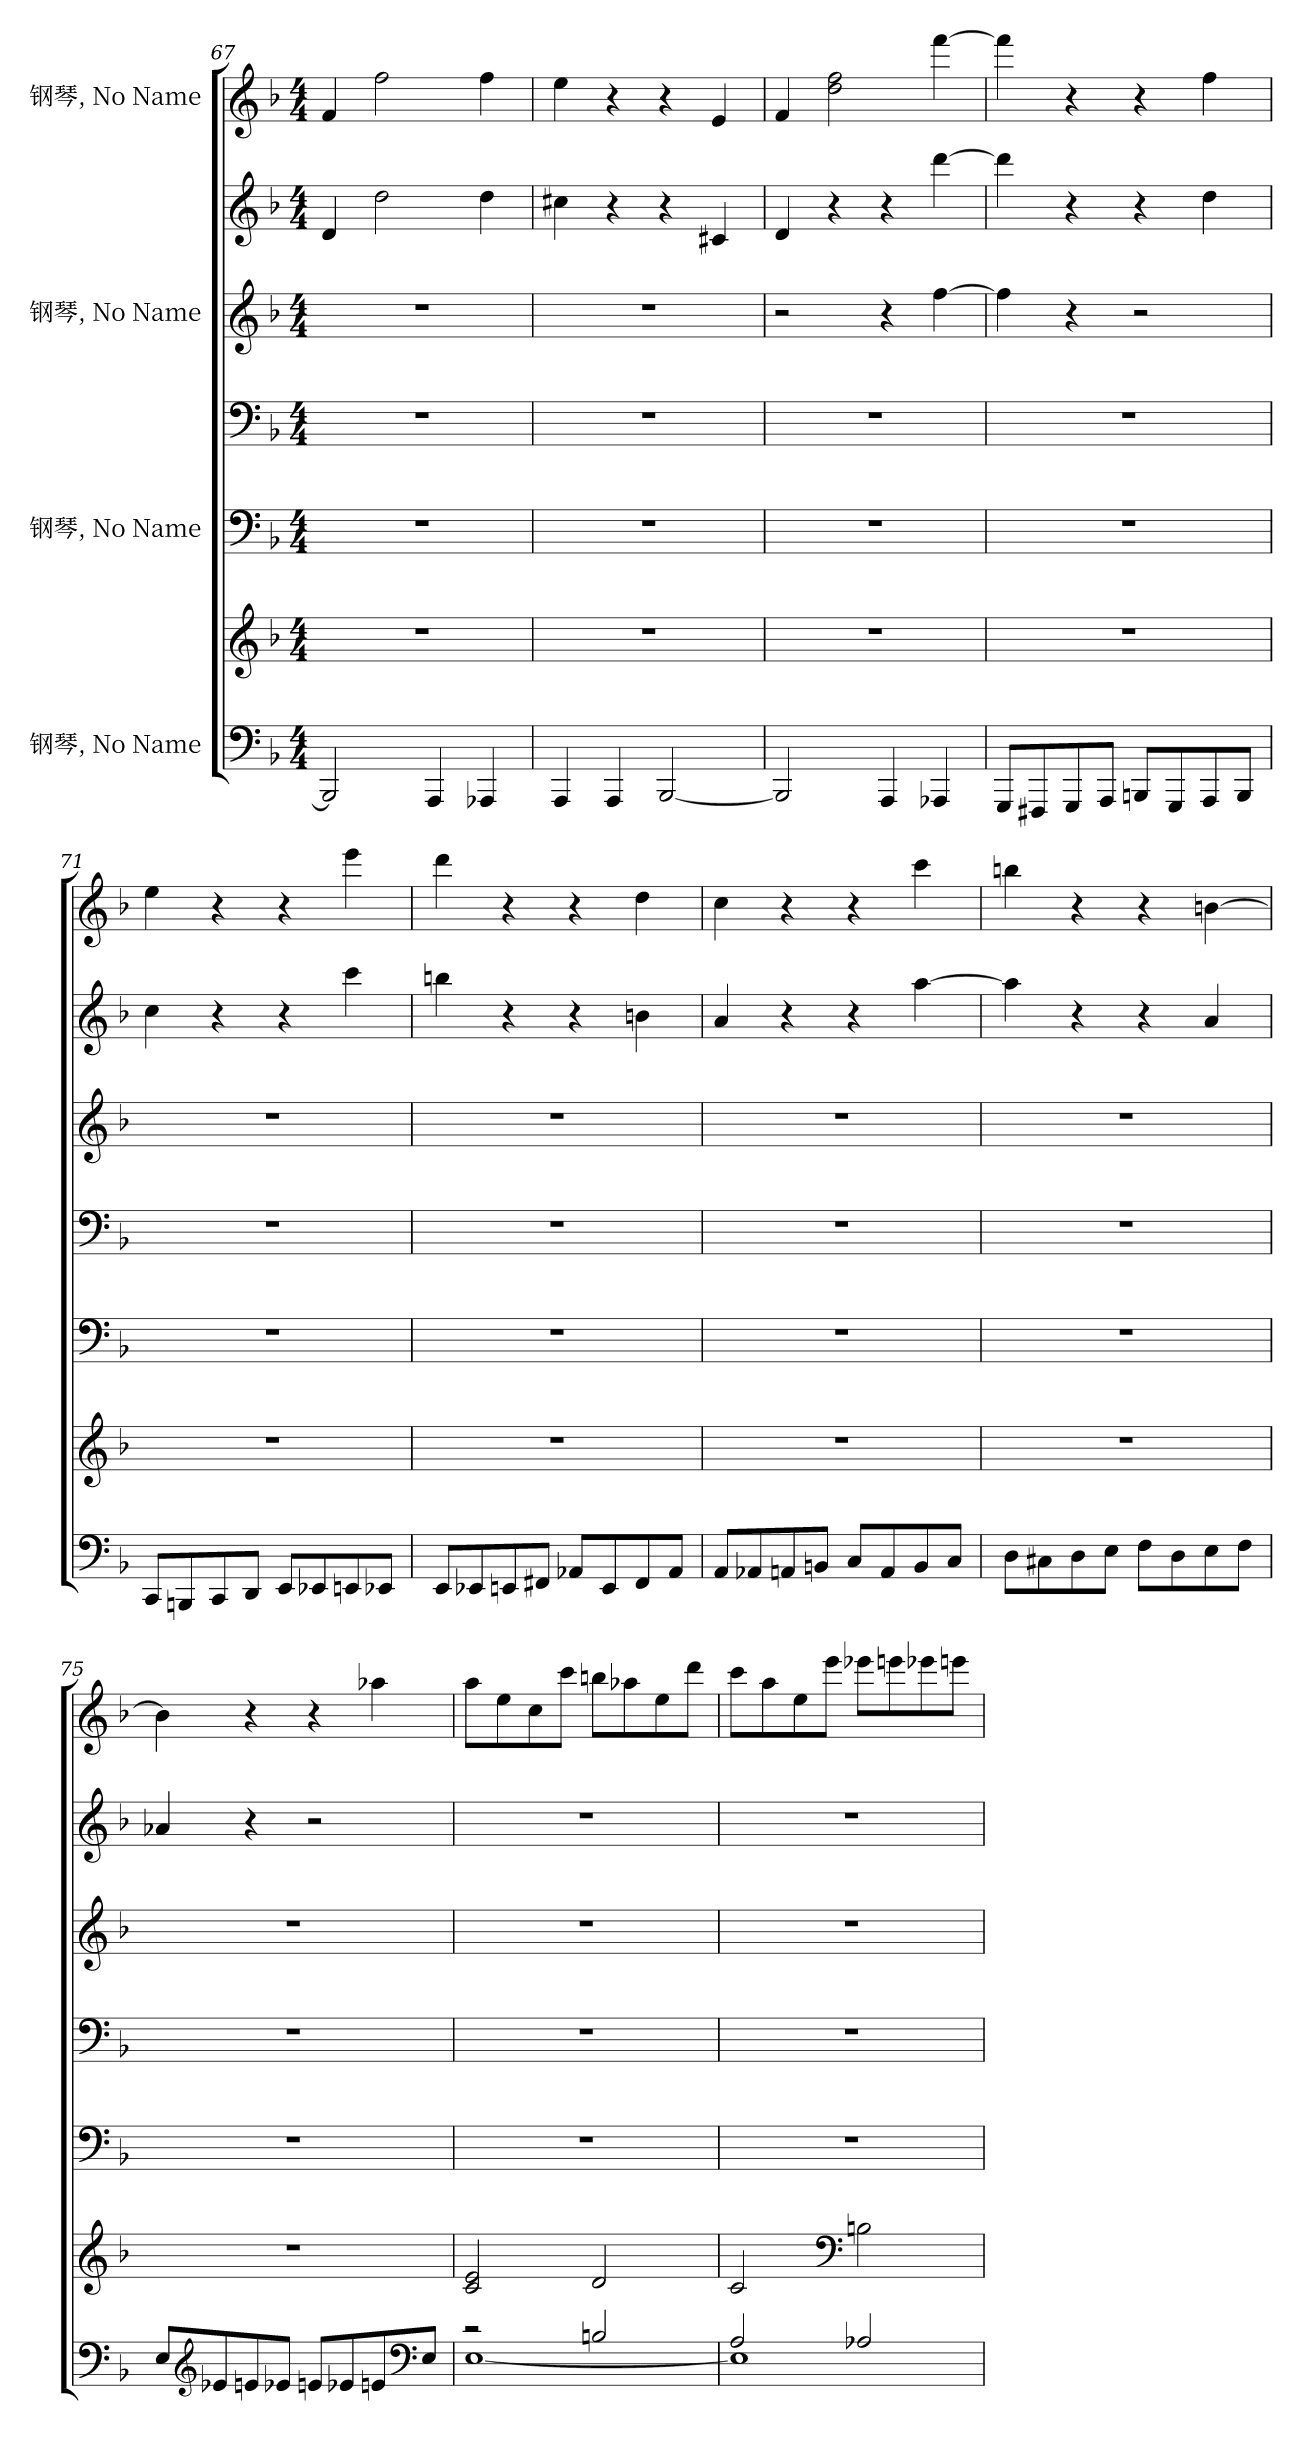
**kern	**kern	**kern	**kern	**kern	**kern	**kern
*part4	*part4	*part3	*part3	*part2	*part2	*part1
*staff7	*staff6	*staff5	*staff4	*staff3	*staff2	*staff1
*I"钢琴, No Name	*	*I"钢琴, No Name	*	*I"钢琴, No Name	*	*I"钢琴, No Name
!!LO:PB:g=z
*clefF4	*clefG2	*clefF4	*clefF4	*clefG2	*clefG2	*clefG2
*k[b-]	*k[b-]	*k[b-]	*k[b-]	*k[b-]	*k[b-]	*k[b-]
*M4/4	*M4/4	*M4/4	*M4/4	*M4/4	*M4/4	*M4/4
*MM249	*MM249	*MM249	*MM249	*MM249	*MM249	*MM249
=67	=67	=67	=67	=67	=67	=67
2BBB-/]	1r	1r	1r	1r	4d/	4f/
.	.	.	.	.	2dd\	2ff\
4AAA/	.	.	.	.	.	.
4AAA-X/	.	.	.	.	4dd\	4ff\
=68	=68	=68	=68	=68	=68	=68
*	*	*	*	*	*	*MM249
4AAA/	1r	1r	1r	1r	4cc#X\	4ee\
*	*	*	*	*	*	*MM235
4AAA/	.	.	.	.	4r	4r
*	*	*	*	*	*	*MM249
[2BBB-/	.	.	.	.	4r	4r
*	*	*	*	*	*	*MM237
.	.	.	.	.	4c#X/	4e/
=69	=69	=69	=69	=69	=69	=69
*	*	*	*	*	*	*MM249
2BBB-/]	1r	1r	1r	2r	4d/	4f/
.	.	.	.	.	4r	2dd\ 2ff\
4AAA/	.	.	.	4r	4r	.
*	*	*	*	*	*	*MM239
4AAA-X/	.	.	.	[4ff\	[4ddd\	[4fff\
=70	=70	=70	=70	=70	=70	=70
*	*	*	*	*	*	*MM249
8GGG/L	1r	1r	1r	4ff\]	4ddd\]	4fff\]
8FFF#X/	.	.	.	.	.	.
8GGG/	.	.	.	4r	4r	4r
8AAA/J	.	.	.	.	.	.
8BBBn/L	.	.	.	2r	4r	4r
8GGG/	.	.	.	.	.	.
8AAA/	.	.	.	.	4dd\	4ff\
8BBB/J	.	.	.	.	.	.
=71	=71	=71	=71	=71	=71	=71
*	*	*	*	*	*	*MM249
8CC/L	1r	1r	1r	1r	4cc\	4ee\
8BBBn/	.	.	.	.	.	.
8CC/	.	.	.	.	4r	4r
8DD/J	.	.	.	.	.	.
8EE/L	.	.	.	.	4r	4r
8EE-X/	.	.	.	.	.	.
8EEn/	.	.	.	.	4ccc\	4eee\
8EE-X/J	.	.	.	.	.	.
!!LO:PB:g=z
=72	=72	=72	=72	=72	=72	=72
*	*	*	*	*	*	*MM249
8EE/L	1r	1r	1r	1r	4bbn\	4ddd\
8EE-X/	.	.	.	.	.	.
8EEn/	.	.	.	.	4r	4r
8FF#X/J	.	.	.	.	.	.
8AA-X/L	.	.	.	.	4r	4r
8EE/	.	.	.	.	.	.
8FF#/	.	.	.	.	4bn\	4dd\
8AA-/J	.	.	.	.	.	.
=73	=73	=73	=73	=73	=73	=73
*	*	*	*	*	*	*MM249
8AA/L	1r	1r	1r	1r	4a/	4cc\
8AA-X/	.	.	.	.	.	.
8AAn/	.	.	.	.	4r	4r
8BBn/J	.	.	.	.	.	.
8C/L	.	.	.	.	4r	4r
8AA/	.	.	.	.	.	.
8BB/	.	.	.	.	[4aa\	4ccc\
8C/J	.	.	.	.	.	.
=74	=74	=74	=74	=74	=74	=74
*	*	*	*	*	*	*MM249
8D\L	1r	1r	1r	1r	4aa\]	4bbn\
8C#X\	.	.	.	.	.	.
8D\	.	.	.	.	4r	4r
8E\J	.	.	.	.	.	.
8F\L	.	.	.	.	4r	4r
8D\	.	.	.	.	.	.
8E\	.	.	.	.	4a/	[4bn\
8F\J	.	.	.	.	.	.
!!LO:PB:g=z
=75	=75	=75	=75	=75	=75	=75
*	*	*	*	*	*	*MM249
8E/L	1r	1r	1r	1r	4a-X/	4b\]
*clefG2	*	*	*	*	*	*
8e-X/	.	.	.	.	.	.
8en/	.	.	.	.	4r	4r
8e-X/J	.	.	.	.	.	.
8en/L	.	.	.	.	2r	4r
8e-X/	.	.	.	.	.	.
8en/	.	.	.	.	.	4aa-X\
*clefF4	*	*	*	*	*	*
8E/J	.	.	.	.	.	.
=76	=76	=76	=76	=76	=76	=76
*	*	*	*	*	*	*MM247
*^	*	*	*	*	*	*
2r	[1E	2c/ 2e/	1r	1r	1r	1r	8aa\L
.	.	.	.	.	.	.	8ee\
.	.	.	.	.	.	.	8cc\
.	.	.	.	.	.	.	8ccc\J
2Bn/	.	2d/	.	.	.	.	8bbn\L
.	.	.	.	.	.	.	8aa-X\
.	.	.	.	.	.	.	8ee\
.	.	.	.	.	.	.	8ddd\J
=77	=77	=77	=77	=77	=77	=77	=77
2A/	1E]	2c/	1r	1r	1r	1r	8ccc\L
.	.	.	.	.	.	.	8aa\
.	.	.	.	.	.	.	8ee\
.	.	.	.	.	.	.	8eee\J
*	*	*clefF4	*	*	*	*	*
2A-X/	.	2Bn\	.	.	.	.	8eee-X\L
.	.	.	.	.	.	.	8eeen\
.	.	.	.	.	.	.	8eee-X\
.	.	.	.	.	.	.	8eeen\J
*v	*v	*	*	*	*	*	*
=	=	=	=	=	=	=
*-	*-	*-	*-	*-	*-	*-
